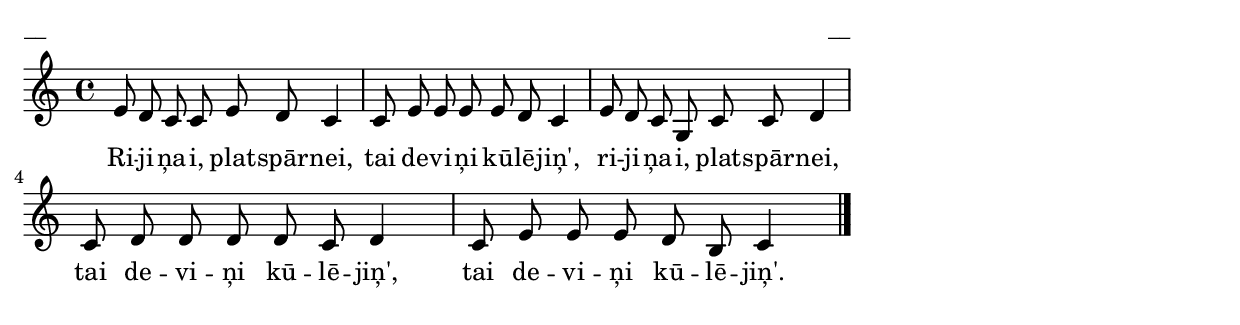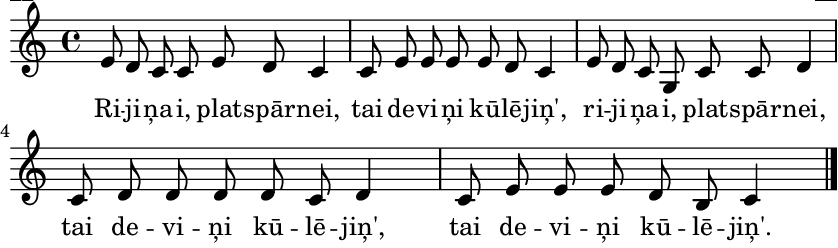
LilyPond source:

\version "2.13.18"
#(ly:set-option 'crop #t)

%\header {
%    title = "Rijiņai, platspārnei",AA lapas, darba dziesmas
%}
\paper {
line-width = 14\cm
left-margin = 0.4\cm
between-system-padding = 0.1\cm
between-system-space = 0.1\cm
}
\layout {
indent = #0
ragged-last = ##f
}

voiceA = \relative c' {
\clef "treble"
\key c \major
\time 4/4
e8 d c c e d c4 |
c8 e e e e d c4 |
e8 d c g c c d4 |
c8 d d d d c d4 |
c8 e e e d b c4 |
\bar "|."
} 

lyricA = \lyricmode {
Ri -- ji -- ņa -- i, plat -- spār -- nei, tai de -- vi -- ņi kū -- lē -- jiņ',
ri -- ji -- ņa -- i, plat -- spār -- nei, tai de -- vi -- ņi kū -- lē -- jiņ',
tai de -- vi -- ņi kū -- lē -- jiņ'.
} 

fullScore = <<
\new Staff {
<<
\new Voice = "voiceA" { \oneVoice \autoBeamOff \voiceA }
\new Lyrics \lyricsto "voiceA" \lyricA
>>
}
>>

\score {
\fullScore
\header { piece = "__" opus = "__" }
}
\markup { \with-color #(x11-color 'white) \sans \smaller "__" }
\score {
\unfoldRepeats
\fullScore
\midi {
\context { \Staff \remove "Staff_performer" }
\context { \Voice \consists "Staff_performer" }
}
}


